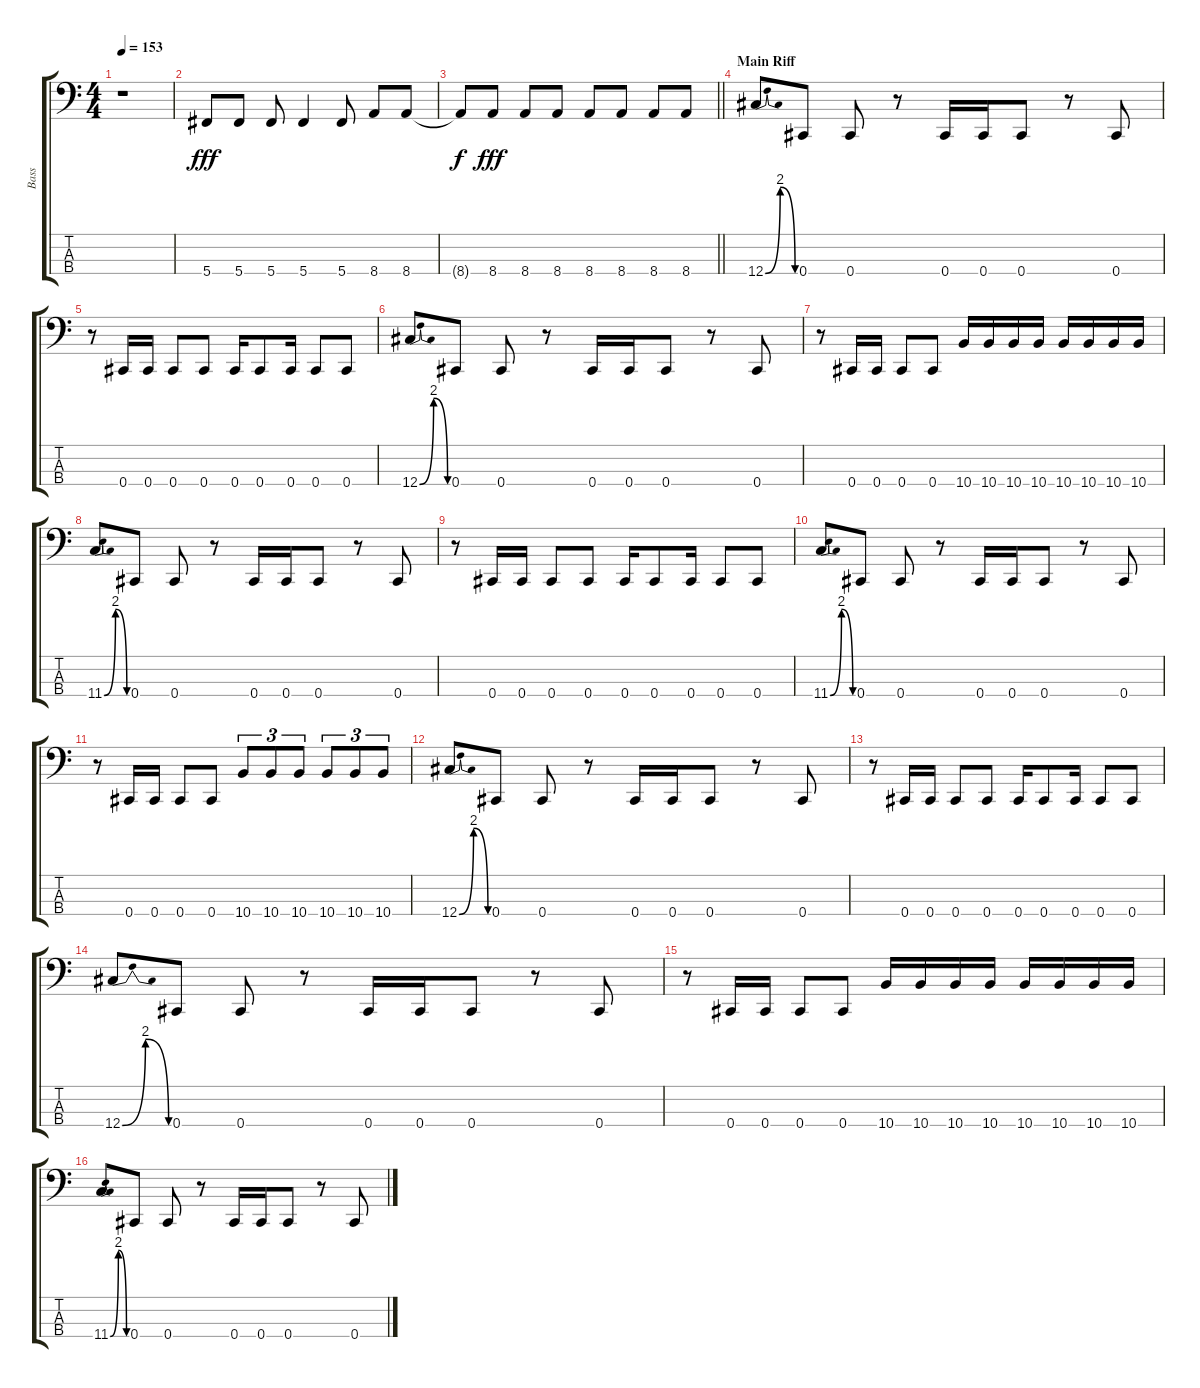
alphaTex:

\track ("Bass" "Bass") {instrument electricbassfinger}
\staff {score tabs}
\tuning (Gb2 Db2 Ab1 Db1) {hide}
\ts (4 4)
\tempo 153
\clef f4
\ks c
r.1{dy fff} |
5.4.8 5.4.8 5.4.8 5.4.4 5.4.8 8.4.8 8.4.8 |
\barLineRight lightlight
8.4{t}.8{dy f} 8.4.8{dy fff} 8.4.8 8.4.8 8.4.8 8.4.8 8.4.8 8.4.8 |
\section ("" "Main Riff")
12.4{be (bendrelease 0 0 30 8 30 8 60 0)}.8 0.4.8 0.4.8 r.8 0.4.16 0.4.16 0.4.8 r.8 0.4.8 |
r.8 0.4.16 0.4.16 0.4.8 0.4.8 0.4.16 0.4.8 0.4.16 0.4.8 0.4.8 |
12.4{be (bendrelease 0 0 30 8 30 8 60 0)}.8 0.4.8 0.4.8 r.8 0.4.16 0.4.16 0.4.8 r.8 0.4.8 |
r.8 0.4.16 0.4.16 0.4.8 0.4.8 10.4.16 10.4.16 10.4.16 10.4.16 10.4.16 10.4.16 10.4.16 10.4.16 |
11.4{be (bendrelease 0 0 30 8 30 8 60 0)}.8 0.4.8 0.4.8 r.8 0.4.16 0.4.16 0.4.8 r.8 0.4.8 |
r.8 0.4.16 0.4.16 0.4.8 0.4.8 0.4.16 0.4.8 0.4.16 0.4.8 0.4.8 |
11.4{be (bendrelease 0 0 30 8 30 8 60 0)}.8 0.4.8 0.4.8 r.8 0.4.16 0.4.16 0.4.8 r.8 0.4.8 |
r.8 0.4.16 0.4.16 0.4.8 0.4.8 10.4.8{tu (3 2)} 10.4.8{tu (3 2)} 10.4.8{tu (3 2)} 10.4.8{tu (3 2)} 10.4.8{tu (3 2)} 10.4.8{tu (3 2)} |
12.4{be (bendrelease 0 0 30 8 30 8 60 0)}.8 0.4.8 0.4.8 r.8 0.4.16 0.4.16 0.4.8 r.8 0.4.8 |
r.8 0.4.16 0.4.16 0.4.8 0.4.8 0.4.16 0.4.8 0.4.16 0.4.8 0.4.8 |
12.4{be (bendrelease 0 0 30 8 30 8 60 0)}.8 0.4.8 0.4.8 r.8 0.4.16 0.4.16 0.4.8 r.8 0.4.8 |
r.8 0.4.16 0.4.16 0.4.8 0.4.8 10.4.16 10.4.16 10.4.16 10.4.16 10.4.16 10.4.16 10.4.16 10.4.16 |
11.4{be (bendrelease 0 0 30 8 30 8 60 0)}.8 0.4.8 0.4.8 r.8 0.4.16 0.4.16 0.4.8 r.8 0.4.8
